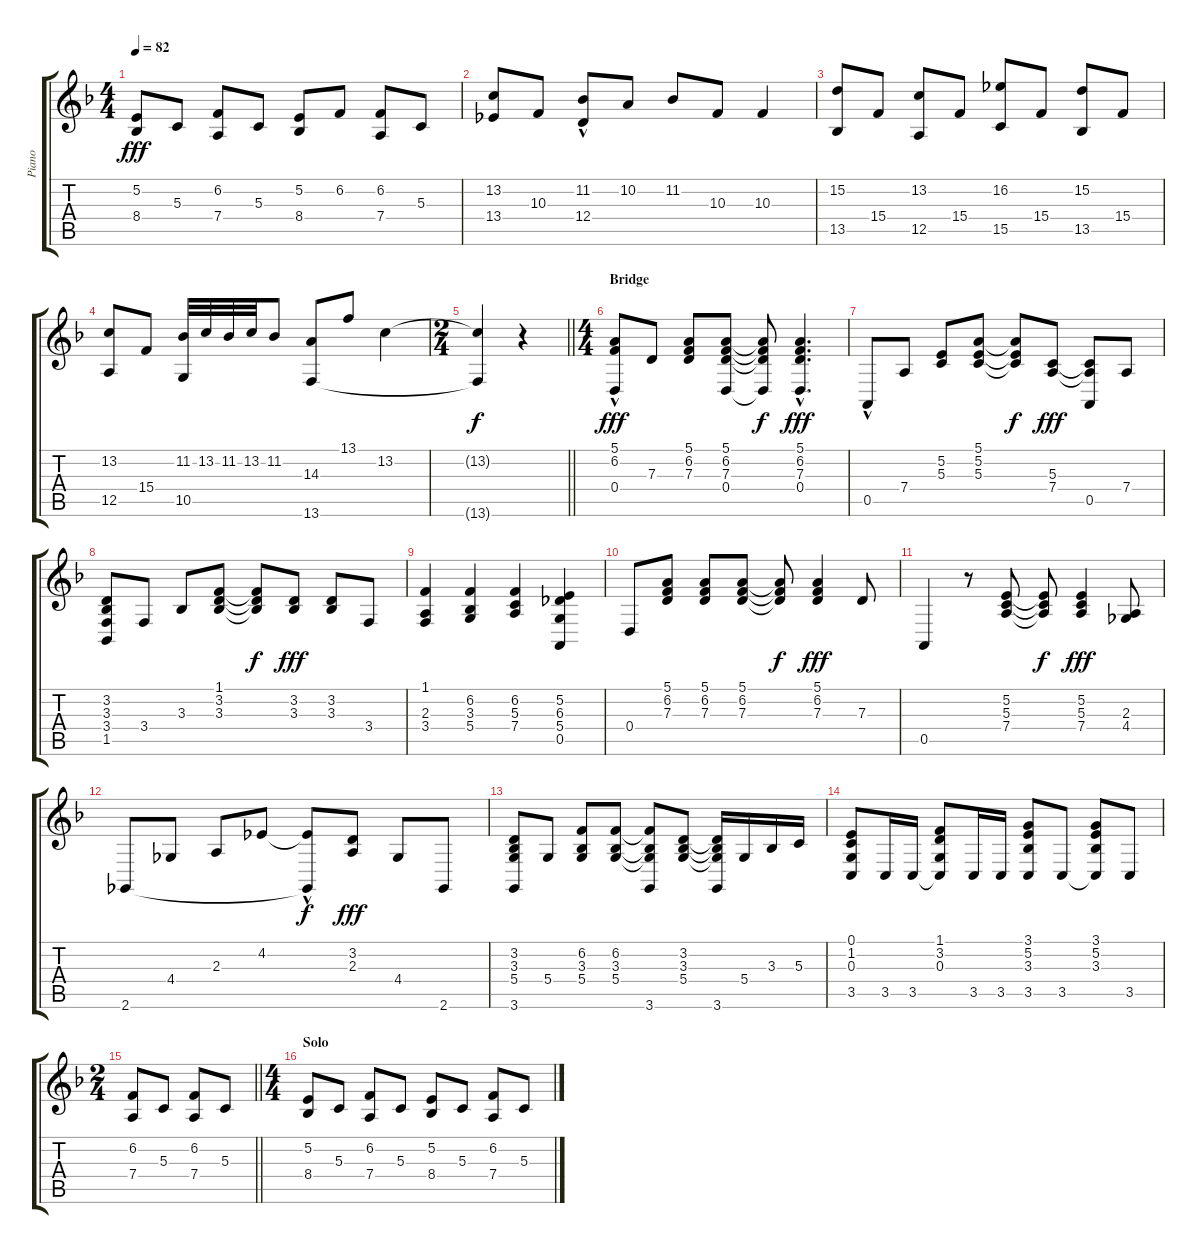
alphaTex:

\track ("Piano" "Piano") {instrument acousticgrandpiano}
\staff {score tabs}
\tuning (E4 B3 G3 D3 A2 E2) {hide}
\ts (4 4)
\tempo 82
\clef g2
\ks f
(5.2 8.4).8{dy fff} 5.3.8 (6.2 7.4).8 5.3.8 (5.2 8.4).8 6.2.8 (6.2 7.4).8 5.3.8 |
(13.2 13.4).8 10.3.8 (11.2 12.4{hac}).8 10.2.8 11.2.8 10.3.8 10.3.4 |
(15.2 13.5).8 15.4.8 (13.2 12.5).8 15.4.8 (16.2 15.5).8 15.4.8 (15.2 13.5).8 15.4.8 |
(13.2 12.5).8 15.4.8 (11.2 10.5).32 13.2.32 11.2.32 13.2.32 11.2.8 (14.3 13.6).8 13.1.8 13.2.4 |
\ts (2 4)
\barLineRight lightlight
(13.2{t} 13.6{t}).4{dy f} r.4 |
\ts (4 4)
\section ("" "Bridge")
(5.1 6.2 0.4{hac}).8{dy fff} 7.3.8 (5.1 6.2 7.3).8 (5.1 6.2 7.3 0.4).8 (5.1{t} 6.2{t} 7.3{t} 0.4{t}).8{dy f} (5.1{hac} 6.2{hac} 7.3{hac} 0.4{hac}).4{d dy fff} |
0.5{hac}.8 7.4.8 (5.2 5.3).8 (5.1 5.2 5.3).8 (5.1{t} 5.2{t} 5.3{t}).8{dy f} (5.3 7.4).8{dy fff} (5.3{t} 7.4{t} 0.5).8 7.4.8 |
(3.2 3.3 3.4 1.5).8 3.4.8 3.3.8 (1.1 3.2 3.3).8 (1.1{t} 3.2{t} 3.3{t}).8{dy f} (3.2 3.3).8{dy fff} (3.2 3.3).8 3.4.8 |
(1.1 2.3 3.4).4 (6.2 3.3 5.4).4 (6.2 5.3 7.4).4 (5.2 6.3 5.4 0.5).4 |
0.4.8 (5.1 6.2 7.3).8 (5.1 6.2 7.3).8 (5.1 6.2 7.3).8 (5.1{t} 6.2{t} 7.3{t}).8{dy f} (5.1 6.2 7.3).4{dy fff} 7.3.8 |
0.5.4 r.8 (5.2 5.3 7.4).8 (5.2{t} 5.3{t} 7.4{t}).8{dy f} (5.2 5.3 7.4).4{dy fff} (2.3 4.4).8 |
2.6.8 4.4.8 2.3.8 4.2.8 (4.2{t} 2.6{hac t}).8{dy f} (3.2 2.3).8{dy fff} 4.4.8 2.6.8 |
(3.2 3.3 5.4 3.6).8 5.4.8 (6.2 3.3 5.4).8 (6.2 3.3 5.4).8 (6.2{t} 3.3{t} 5.4{t} 3.6).8 (3.2 3.3 5.4).8 (3.2{t} 3.3{t} 5.4{t} 3.6).16 5.4.16 3.3.16 5.3.16 |
(0.1 1.2 0.3 3.5).8 3.5.16 3.5.16 (1.1 3.2 0.3 3.5{t}).8 3.5.16 3.5.16 (3.1 5.2 3.3 3.5).8 3.5.8 (3.1 5.2 3.3 3.5{t}).8 3.5.8 |
\ts (2 4)
\barLineRight lightlight
(6.2 7.4).8 5.3.8 (6.2 7.4).8 5.3.8 |
\ts (4 4)
\section ("" "Solo")
(5.2 8.4).8 5.3.8 (6.2 7.4).8 5.3.8 (5.2 8.4).8 5.3.8 (6.2 7.4).8 5.3.8
